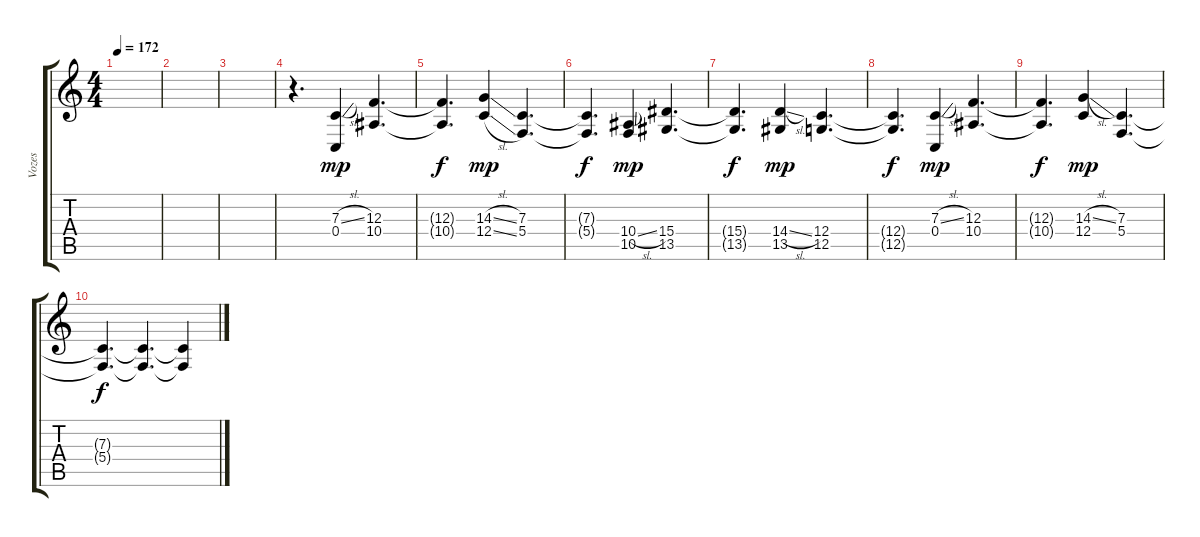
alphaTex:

\track ("Vozes" "Vozes") {instrument choiraahs}
\staff {score tabs}
\tuning (D4 A3 F3 C3 G2 C2) {hide}
\ts (4 4)
\tempo 172
\clef g2
\ks c
|
|
|
r.4{d} (7.3{sl} 0.4).4{dy mp} (12.3 10.4).4{d} |
(12.3{t} 10.4{t}).4{d dy f} (14.3{sl} 12.4{sl}).4{dy mp} (7.3 5.4).4{d} |
(7.3{t} 5.4{t}).4{d dy f} (10.4{sl} 10.5).4{dy mp} (15.4 13.5).4{d} |
(15.4{t} 13.5{t}).4{d dy f} (14.4{sl} 13.5).4{dy mp} (12.4 12.5).4{d} |
(12.4{t} 12.5{t}).4{d dy f} (7.3{sl} 0.4).4{dy mp} (12.3 10.4).4{d} |
(12.3{t} 10.4{t}).4{d dy f} (14.3{sl} 12.4).4{dy mp} (7.3 5.4).4{d} |
(7.3{t} 5.4{t}).4{d dy f} (7.3{t} 5.4{t}).4{d} (7.3{t} 5.4{t}).4
